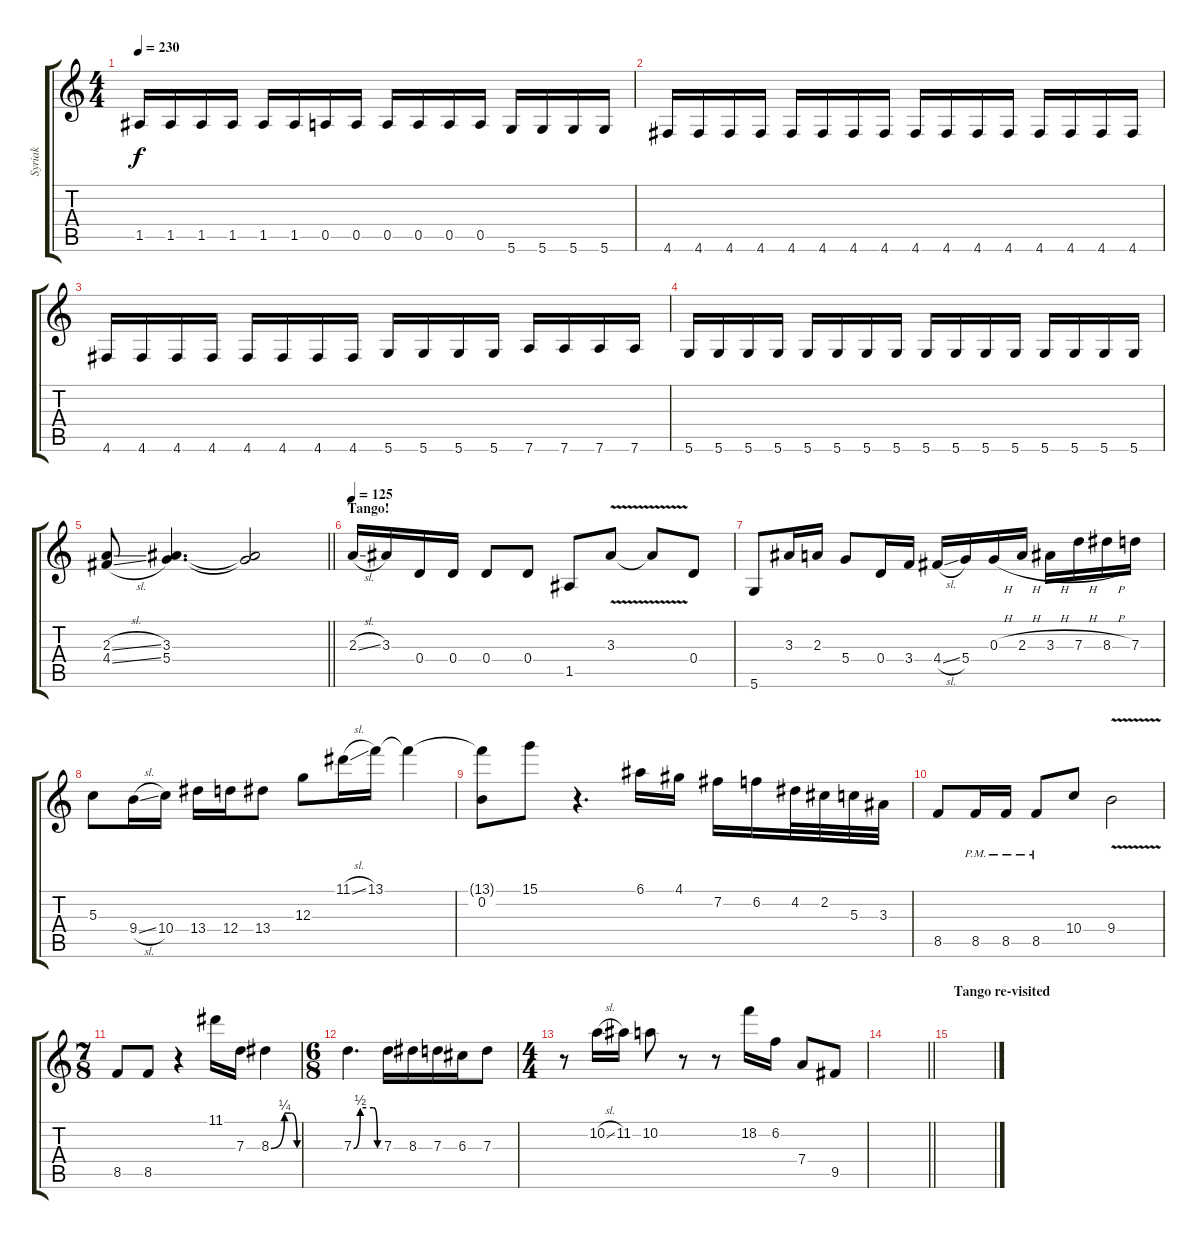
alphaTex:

\track ("Syriak" "Syriak") {instrument distortionguitar}
\staff {score tabs}
\tuning (E4 B3 G3 D3 A2 D2) {hide}
\ts (4 4)
\tempo 230
\clef g2
\ks c
1.5.16{dy f} 1.5.16 1.5.16 1.5.16 1.5.16 1.5.16 0.5.16 0.5.16 0.5.16 0.5.16 0.5.16 0.5.16 5.6.16 5.6.16 5.6.16 5.6.16 |
4.6.16 4.6.16 4.6.16 4.6.16 4.6.16 4.6.16 4.6.16 4.6.16 4.6.16 4.6.16 4.6.16 4.6.16 4.6.16 4.6.16 4.6.16 4.6.16 |
4.6.16 4.6.16 4.6.16 4.6.16 4.6.16 4.6.16 4.6.16 4.6.16 5.6.16 5.6.16 5.6.16 5.6.16 7.6.16 7.6.16 7.6.16 7.6.16 |
5.6.16 5.6.16 5.6.16 5.6.16 5.6.16 5.6.16 5.6.16 5.6.16 5.6.16 5.6.16 5.6.16 5.6.16 5.6.16 5.6.16 5.6.16 5.6.16 |
\barLineRight lightlight
(2.3{sl} 4.4{sl}).8 (3.3 5.4).4{d} (3.3{t} 5.4{t}).2 |
\section ("" "Tango!")
\tempo 125
2.3{sl}.16{balance 8} 3.3.16 0.4.16 0.4.16 0.4.8 0.4.8 1.5.8 3.3{v}.8 3.3{t}.8 0.4.8 |
5.6.8 3.3.16 2.3.16 5.4.8 0.4.16 3.4.16 4.4{sl}.16 5.4.16 0.3{h}.16 2.3{h}.16 3.3{h}.16 7.3{h}.16 8.3{h}.16 7.3.16 |
5.3.8 9.4{sl}.16 10.4.16 13.4.16 12.4.16 13.4.8 12.3.8 11.1{sl}.16 13.1.16 13.1{t}.4 |
(13.1{t} 0.2).8 15.1.8 r.4{d} 6.1.16 4.1.16 7.2.16 6.2.16 4.2.32 2.2.32 5.3.32 3.3.32 |
8.5.8 8.5{pm}.16 8.5{pm}.16 8.5{pm}.8 10.4.8 9.4{v}.2 |
\ts (7 8)
8.5.8 8.5.8 r.4 11.1.16 7.3.16 8.3{be (custom 0 0 30 1 45 1 58 0 60 0)}.4 |
\ts (6 8)
7.3{be (custom 0 0 15 2 45 2 54 0 60 0)}.4{d} 7.3.16 8.3.16 7.3.16 6.3.16 7.3.8 |
\ts (4 4)
r.8 10.2{sl}.16 11.2.16 10.2.8 r.8 r.8 18.2.16 6.2.16 7.4.8 9.5.8 |
\barLineRight lightlight
|
\section ("" "Tango re-visited")
